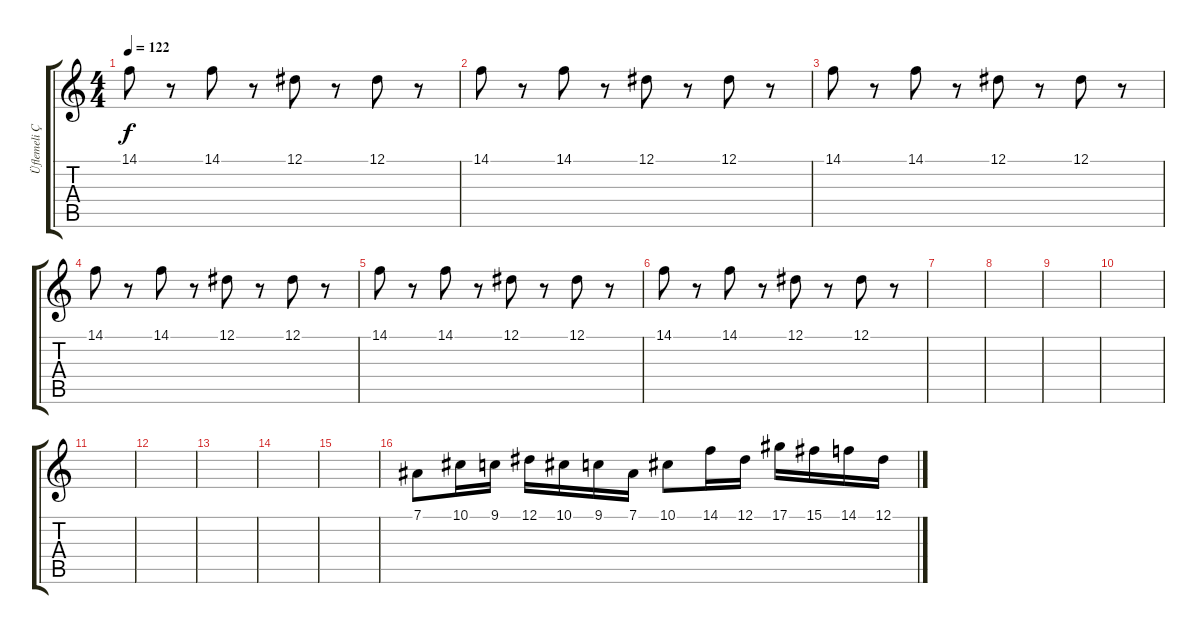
\track ("Üflemeli Çalgıar-3" "Üflemeli Ç") {instrument trumpet}
\staff {score tabs}
\tuning (Eb4 Bb3 Gb3 Db3 Ab2 Eb2) {hide}
\ts (4 4)
\tempo 122
\clef g2
\ks c
14.1.8{dy f} r.8 14.1.8 r.8 12.1.8 r.8 12.1.8 r.8 |
14.1.8 r.8 14.1.8 r.8 12.1.8 r.8 12.1.8 r.8 |
14.1.8 r.8 14.1.8 r.8 12.1.8 r.8 12.1.8 r.8 |
14.1.8 r.8 14.1.8 r.8 12.1.8 r.8 12.1.8 r.8 |
14.1.8 r.8 14.1.8 r.8 12.1.8 r.8 12.1.8 r.8 |
14.1.8 r.8 14.1.8 r.8 12.1.8 r.8 12.1.8 r.8 |
|
|
|
|
|
|
|
|
|
7.1.8{volume 8} 10.1.16 9.1.16 12.1.16 10.1.16 9.1.16 7.1.16 10.1.8 14.1.16 12.1.16 17.1.16 15.1.16 14.1.16 12.1.16
